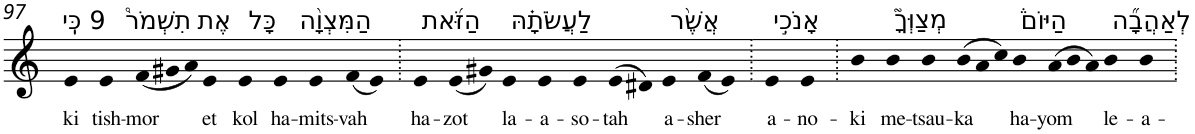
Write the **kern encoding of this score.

**kern	**text
*part1	*part1
*staff1	*staff1
*I"Piano	*
*I'Pno	*
!!LO:PB:g=z
*clefG2	*
*k[]	*
=97	=97
!LO:TX:a:t=9 כִּֽי	!
!	!LO:LY:b
4e	ki
!LO:TX:a:t=תִשְׁמֹר֩	!
!	!LO:LY:b
4e	tish-
!	!LO:LY:b
(12f	-mor
12g#X	.
12a)	.
!LO:TX:a:t=אֶת	!
!	!LO:LY:b
4e	et
!LO:TX:a:t=כָּל	!
!	!LO:LY:b
4e	kol
!LO:TX:a:t=הַמִּצְוָ֨ה	!
!	!LO:LY:b
4e	ha-
!	!LO:LY:b
4e	-mits-
!	!LO:LY:b
(8f	-vah
8e)	.
=98.	=98.
!LO:TX:a:t=הַזֹּ֜את	!
!	!LO:LY:b
4e	ha-
!	!LO:LY:b
(8e	-zot
8g#X)	.
!LO:TX:a:t=לַעֲשֹׂתָ֗הּ	!
!	!LO:LY:b
4e	la-
!	!LO:LY:b
4e	-a-
!	!LO:LY:b
4e	-so-
!	!LO:LY:b
(>8e	-tah
8d#X)	.
!LO:TX:a:t=אֲשֶׁ֨ר	!
!	!LO:LY:b
4e	a-
!	!LO:LY:b
(8f	-sher
8e)	.
=99.	=99.
!LO:TX:a:t=אָנֹכִ֣י	!
!	!LO:LY:b
4e	a-
!	!LO:LY:b
4e	-no-
=100.	=100.
!	!LO:LY:b
4b	-ki
!LO:TX:a:t=מְצַוְּךָ֮	!
!	!LO:LY:b
4b	me-
!	!LO:LY:b
4b	-tsau-
!	!LO:LY:b
(12b	-ka
12a	.
12cc)	.
!LO:TX:a:t=הַיּוֹם֒	!
!	!LO:LY:b
4b	ha-
!	!LO:LY:b
(12a	-yom
12b	.
12a)	.
!LO:TX:a:t=לְאַהֲבָ֞ה	!
!	!LO:LY:b
4b	le-
!	!LO:LY:b
4b	-a-
=.	=.
*-	*-
